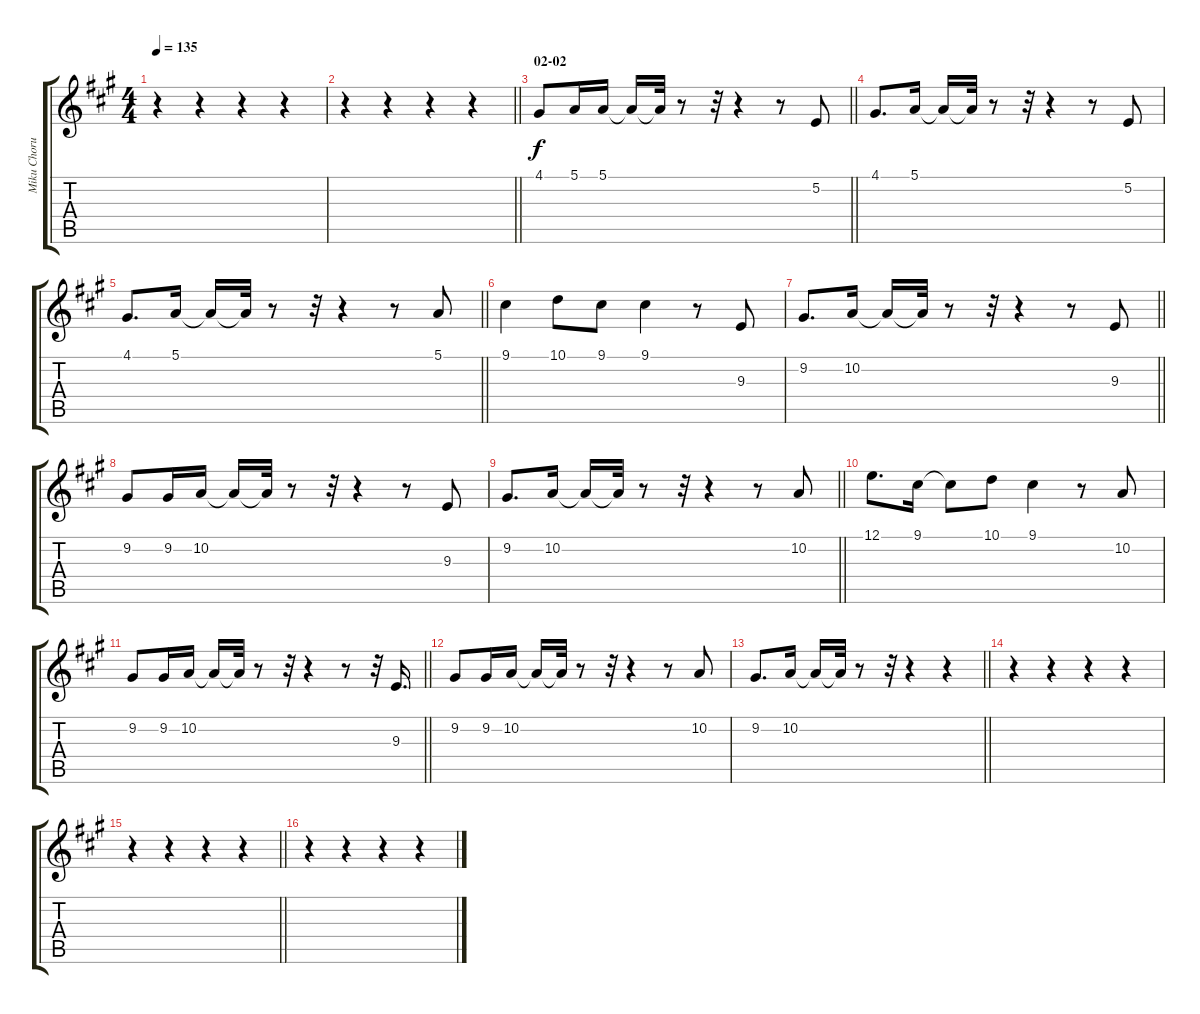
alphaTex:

\track ("Miku Chorus 1" "Miku Choru") {instrument lead1square}
\staff {score tabs}
\tuning (E4 B3 G3 D3 A2 E2) {hide}
\ts (4 4)
\tempo 135
\clef g2
\ks a
r.4{dy f} r.4 r.4 r.4 |
\barLineRight lightlight
r.4 r.4 r.4 r.4 |
\section ("" "02-02")
\barLineRight lightlight
4.1.8 5.1.16 5.1.16 5.1{t}.16 5.1{t}.32 r.8 r.32 r.4 r.8 5.2.8 |
4.1.8{d} 5.1.16 5.1{t}.16 5.1{t}.32 r.8 r.32 r.4 r.8 5.2.8 |
\barLineRight lightlight
4.1.8{d} 5.1.16 5.1{t}.16 5.1{t}.32 r.8 r.32 r.4 r.8 5.1.8 |
9.1.4 10.1.8 9.1.8 9.1.4 r.8 9.3.8 |
\barLineRight lightlight
9.2.8{d} 10.2.16 10.2{t}.16 10.2{t}.32 r.8 r.32 r.4 r.8 9.3.8 |
9.2.8 9.2.16 10.2.16 10.2{t}.16 10.2{t}.32 r.8 r.32 r.4 r.8 9.3.8 |
\barLineRight lightlight
9.2.8{d} 10.2.16 10.2{t}.16 10.2{t}.32 r.8 r.32 r.4 r.8 10.2.8 |
12.1.8{d} 9.1.16 9.1{t}.8 10.1.8 9.1.4 r.8 10.2.8 |
\barLineRight lightlight
9.2.8 9.2.16 10.2.16 10.2{t}.16 10.2{t}.32 r.8 r.32 r.4 r.8 r.32 9.3.16{d} |
9.2.8 9.2.16 10.2.16 10.2{t}.16 10.2{t}.32 r.8 r.32 r.4 r.8 10.2.8 |
\barLineRight lightlight
9.2.8{d} 10.2.16 10.2{t}.16 10.2{t}.32 r.8 r.32 r.4 r.4 |
r.4 r.4 r.4 r.4 |
\barLineRight lightlight
r.4 r.4 r.4 r.4 |
r.4 r.4 r.4 r.4
